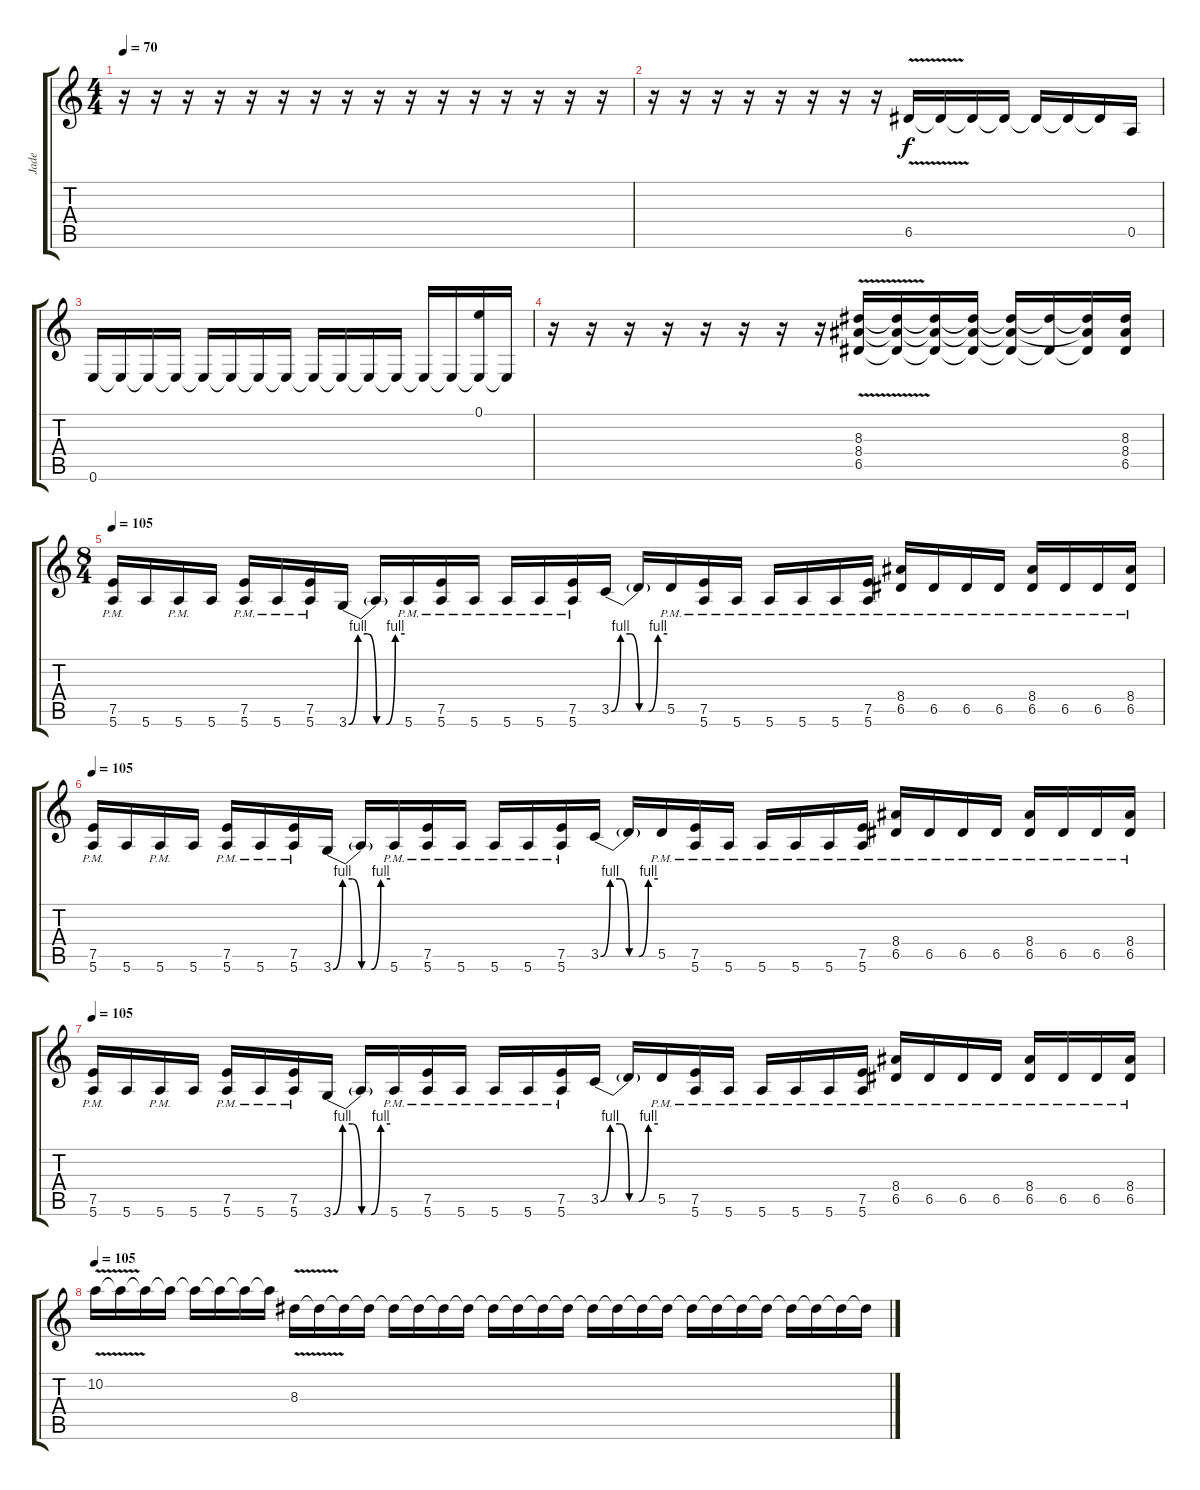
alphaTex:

\track ("Jade" "Jade") {instrument distortionguitar}
\staff {score tabs}
\tuning (E4 B3 G3 D3 A2 E2) {hide}
\ts (4 4)
\tempo 70
\clef g2
\ks c
r.16{dy f} r.16 r.16 r.16 r.16 r.16 r.16 r.16 r.16 r.16 r.16 r.16 r.16 r.16 r.16 r.16 |
r.16 r.16 r.16 r.16 r.16 r.16 r.16 r.16 6.5{v}.16 6.5{t}.16 6.5{t}.16 6.5{t}.16 6.5{t}.16 6.5{t}.16 6.5{t}.16 0.5.16 |
0.6.16 0.6{t}.16 0.6{t}.16 0.6{t}.16 0.6{t}.16 0.6{t}.16 0.6{t}.16 0.6{t}.16 0.6{t}.16 0.6{t}.16 0.6{t}.16 0.6{t}.16 0.6{t}.16 0.6{t}.16 (0.1 0.6{t}).16 0.6{t}.16 |
r.16 r.16 r.16 r.16 r.16 r.16 r.16 r.16 (8.3 8.4 6.5{v}).16 (8.3{t} 8.4{t} 6.5{t}).16 (8.3{t} 8.4{t} 6.5{t}).16 (8.3{t} 8.4{t} 6.5{t}).16 (8.3{t} 8.4{t} 6.5{t}).16 (8.3{t} 6.5{t}).16 (8.3{t} 8.4{t} 6.5{t}).16 (8.3 8.4 6.5).16 |
\ts (8 4)
\tempo 120
\tempo 105
(7.5{pm} 5.6{pm}).16 5.6.16 5.6{pm}.16 5.6.16 (7.5{pm} 5.6{pm}).16 5.6{pm}.16 (7.5{pm} 5.6{pm}).16 3.6{be (custom 0 0 10 4 20 4 30 0 40 0 50 4 60 4)}.16 3.6{t}.16 5.6{pm}.16 (7.5{pm} 5.6{pm}).16 5.6{pm}.16 5.6{pm}.16 5.6{pm}.16 (7.5{pm} 5.6{pm}).16 3.5{be (custom 0 0 10 4 20 4 30 0 40 0 50 4 60 4)}.16 3.5{t}.16 5.5{pm}.16 (7.5{pm} 5.6{pm}).16 5.6{pm}.16 5.6{pm}.16 5.6{pm}.16 5.6{pm}.16 (7.5{pm} 5.6{pm}).16 (8.4{pm} 6.5{pm}).16 6.5{pm}.16 6.5{pm}.16 6.5{pm}.16 (8.4{pm} 6.5{pm}).16 6.5{pm}.16 6.5{pm}.16 (8.4 6.5{pm}).16 |
\tempo 120
\tempo 105
(7.5{pm} 5.6{pm}).16 5.6.16 5.6{pm}.16 5.6.16 (7.5{pm} 5.6{pm}).16 5.6{pm}.16 (7.5{pm} 5.6{pm}).16 3.6{be (custom 0 0 10 4 20 4 30 0 40 0 50 4 60 4)}.16 3.6{t}.16 5.6{pm}.16 (7.5{pm} 5.6{pm}).16 5.6{pm}.16 5.6{pm}.16 5.6{pm}.16 (7.5{pm} 5.6{pm}).16 3.5{be (custom 0 0 10 4 20 4 30 0 40 0 50 4 60 4)}.16 3.5{t}.16 5.5{pm}.16 (7.5{pm} 5.6{pm}).16 5.6{pm}.16 5.6{pm}.16 5.6{pm}.16 5.6{pm}.16 (7.5{pm} 5.6{pm}).16 (8.4{pm} 6.5{pm}).16 6.5{pm}.16 6.5{pm}.16 6.5{pm}.16 (8.4{pm} 6.5{pm}).16 6.5{pm}.16 6.5{pm}.16 (8.4 6.5{pm}).16 |
\tempo 120
\tempo 105
(7.5{pm} 5.6{pm}).16 5.6.16 5.6{pm}.16 5.6.16 (7.5{pm} 5.6{pm}).16 5.6{pm}.16 (7.5{pm} 5.6{pm}).16 3.6{be (custom 0 0 10 4 20 4 30 0 40 0 50 4 60 4)}.16 3.6{t}.16 5.6{pm}.16 (7.5{pm} 5.6{pm}).16 5.6{pm}.16 5.6{pm}.16 5.6{pm}.16 (7.5{pm} 5.6{pm}).16 3.5{be (custom 0 0 10 4 20 4 30 0 40 0 50 4 60 4)}.16 3.5{t}.16 5.5{pm}.16 (7.5{pm} 5.6{pm}).16 5.6{pm}.16 5.6{pm}.16 5.6{pm}.16 5.6{pm}.16 (7.5{pm} 5.6{pm}).16 (8.4{pm} 6.5{pm}).16 6.5{pm}.16 6.5{pm}.16 6.5{pm}.16 (8.4{pm} 6.5{pm}).16 6.5{pm}.16 6.5{pm}.16 (8.4 6.5{pm}).16 |
\tempo 120
\tempo 105
10.2{v}.16 10.2{t}.16 10.2{t}.16 10.2{t}.16 10.2{t}.16 10.2{t}.16 10.2{t}.16 10.2{t}.16 8.3{v}.16 8.3{t}.16 8.3{t}.16 8.3{t}.16 8.3{t}.16 8.3{t}.16 8.3{t}.16 8.3{t}.16 8.3{t}.16 8.3{t}.16 8.3{t}.16 8.3{t}.16 8.3{t}.16 8.3{t}.16 8.3{t}.16 8.3{t}.16 8.3{t}.16 8.3{t}.16 8.3{t}.16 8.3{t}.16 8.3{t}.16 8.3{t}.16 8.3{t}.16 8.3{t}.16
